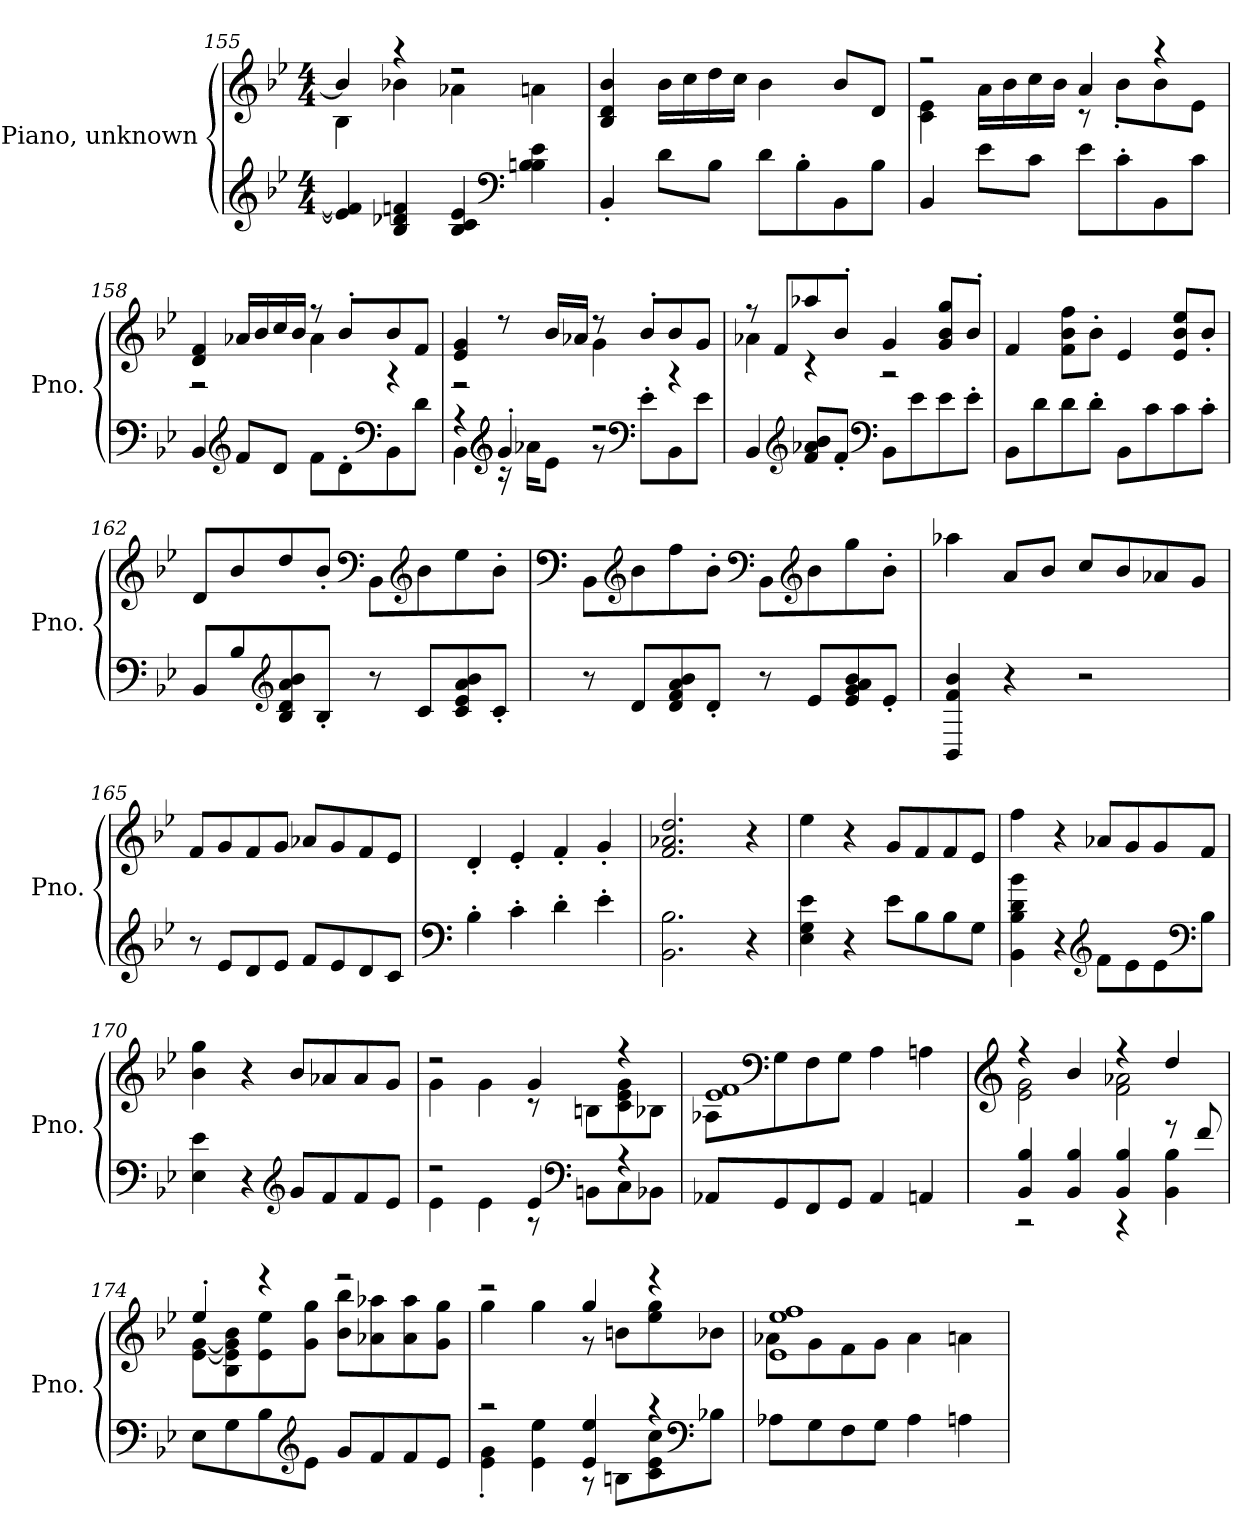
**kern	**kern
*part1	*part1
*staff2	*staff1
*I"Piano, unknown	*
*I'Pno.	*
!!LO:PB:g=z
*clefG2	*clefG2
*k[b-e-]	*k[b-e-]
*M4/4	*M4/4
=155	=155
*	*^
4e-/] 4f#/]	4b/]	4B-\
4B-/ 4d-X/ 4fn/	4r	4b-X\
4B-/ 4c/ 4e-/	2r	4a-X\
*clefF4	*	*
4B-\ 4Bn\ 4e-\	.	4an\
*	*v	*v
=156	=156
4BB-'/	4B-/ 4d/ 4b-/
8d\L	16b-\LL
.	16cc\
8B-\J	16dd\
.	16cc\JJ
8d\L	4b-\
8B-'\	.
8BB-\	8b-/L
8B-\J	8d/J
=157	=157
*	*^
4BB-/	2r	4c\ 4e-\
8e-\L	.	16a\LL
.	.	16b-\
8c\J	.	16cc\
.	.	16b-\JJ
8e-\L	4a/	8r
8c'\	.	8b-'\L
8BB-\	4r	8b-\
8c\J	.	8e-\J
=158	=158	=158
4BB-/	4d/ 4f/	2r
*clefG2	*	*
8f/L	16a-X/LL	.
.	16b-/	.
8d/J	16cc/	.
.	16b-/JJ	.
8f\L	8r	4a-\
8d'\	8b-'/L	.
*clefF4	*	*
8BB-\	8b-/	4r
8d\J	8f/J	.
!!LO:LB:g=z	!!
=159	=159	=159
*^	*	*
4r	4BB-\	4e-/ 4g/	2r
*clefG2	*	*	*
4g'/	16r	8r	.
.	16a-X\KL	.	.
.	8e-\J	16b-/LL	.
.	.	16a-X/JJ	.
2r	8r	8r	4g\
*clefF4	*	*	*
.	8e-'\L	8b-'/L	.
.	8BB-\	8b-/	4r
.	8e-\J	8g/J	.
*v	*v	*	*
=160	=160	=160
4BB-/	8r	4a-X\
.	8f/L	.
*clefG2	*	*
8f/ 8a-X/ 8b-/L	8aa-X/	4r
8f'/J	8b-'/J	.
*clefF4	*	*
8BB-\L	4g/	2r
8e-\	.	.
8e-\	8g/ 8b-/ 8gg/L	.
8e-'\J	8b-'/J	.
*	*v	*v
=161	=161
8BB-\L	4f/
8d\	.
8d\	8f\ 8b-\ 8ff\L
8d'\J	8b-'\J
8BB-\L	4e-/
8c\	.
8c\	8e-/ 8b-/ 8ee-/L
8c'\J	8b-'/J
!!LO:LB:g=z
=162	=162
8BB-/L	8d/L
8B-/	8b-/
*clefG2	*
8B-/ 8d/ 8a/ 8b-/	8dd/
8B-'/J	8b-'/J
*	*clefF4
8r	8BB-\L
*	*clefG2
8c/L	8b-\
8c/ 8e-/ 8a/ 8b-/	8ee-\
8c'/J	8b-'\J
=163	=163
*	*clefF4
8r	8BB-\L
*	*clefG2
8d/L	8b-\
8d/ 8f/ 8a/ 8b-/	8ff\
8d'/J	8b-'\J
*	*clefF4
8r	8BB-\L
*	*clefG2
8e-/L	8b-\
8e-/ 8g/ 8a/ 8b-/	8gg\
8e-'/J	8b-'\J
=164	=164
4BB-/ 4f/ 4b-/	4aa-X\
4r	8a/L
.	8b-/J
2r	8cc/L
.	8b-/
.	8a-X/
.	8g/J
!!LO:LB:g=z
=165	=165
8r	8f/L
8e-/L	8g/
8d/	8f/
8e-/J	8g/J
8f/L	8a-X/L
8e-/	8g/
8d/	8f/
8c/J	8e-/J
=166	=166
*clefF4	*
4B-'\	4d'/
4c'\	4e-'/
4d'\	4f'/
4e-'\	4g'/
=167	=167
2.BB-\ 2.B-\	2.f/ 2.a-X/ 2.dd/
4r	4r
=168	=168
4E-\ 4G\ 4e-\	4ee-\
4r	4r
8e-\L	8g/L
8B-\	8f/
8B-\	8f/
8G\J	8e-/J
=169	=169
4BB-\ 4B-\ 4d\ 4b-\	4ff\
4r	4r
*clefG2	*
8f\L	8a-X/L
8e-\	8g/
8e-\	8g/
*clefF4	*
8B-\J	8f/J
!!LO:LB:g=z
=170	=170
4E-\ 4e-\	4b-\ 4gg\
4r	4r
*clefG2	*
8g/L	8b-/L
8f/	8a-X/
8f/	8a-/
8e-/J	8g/J
=171	=171
*^	*^
2r	4e-\	2r	4g\
.	4e-\	.	4g\
4e-/	8r	4g/	8r
*clefF4	*	*	*
.	8BBn\L	.	8Bn\L
4r	8C\	4r	8c\ 8e-\ 8g\
.	8BB-X\J	.	8B-X\J
*v	*v	*	*
=172	=172	=172
8AA-X/L	1e- 1f	8A-X\L
*	*clefF4	*
8GG/	.	8G\
8FF/	.	8F\
8GG/J	.	8G\J
4AA-/	.	4A-\
4AAn/	.	4An\
=173	=173	=173
*	*clefG2	*
*^	*	*
4BB-/ 4B-/	2r	4r	2e-\ 2g\
4BB-/ 4B-/	.	4b-/	.
4BB-/ 4B-/	4r	4r	2f\ 2a-X\
8r	4BB-\ 4B-\	4dd/	.
8f/	.	.	.
*v	*v	*	*
!!LO:LB:g=z	!!
=174	=174	=174
8E-\L	4ee-'/	[8e-\ [8g\L
8G\	.	8B-\ 8e-\] 8g\] 8b-\
8B-\	4r	8e-\ 8ee-\
*clefG2	*	*
8e-\J	.	8g\ 8gg\J
8g/L	2r	8b-\ 8bb-\L
8f/	.	8a-X\ 8aa-X\
8f/	.	8a-\ 8aa-\
8e-/J	.	8g\ 8gg\J
=175	=175	=175
*^	*	*
2r	4e-\' 4g\'	2r	4gg\
.	4e-\ 4ee-\	.	4gg\
4e-/ 4ee-/	8r	4gg/	8r
.	8Bn\L	.	8bn\L
4r	8c\ 8e-\ 8cc\	4r	8ee-\ 8gg\
*clefF4	*	*	*
.	8B-X\J	.	8b-X\J
*v	*v	*	*
=176	=176	=176
8A-X\L	1e- 1ee- 1ff	8a-X\L
8G\	.	8g\
8F\	.	8f\
8G\J	.	8g\J
4A-\	.	4a-\
4An\	.	4an\
*	*v	*v
=	=
*-	*-
